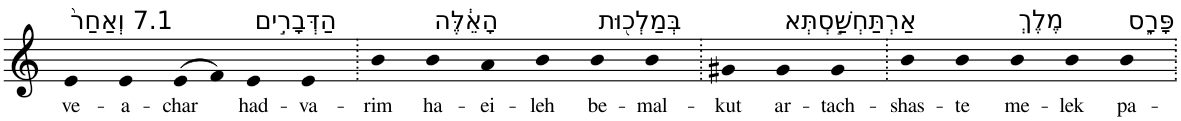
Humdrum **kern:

**kern	**text
*part1	*part1
*staff1	*staff1
*I"Piano	*
*I'Pno	*
*clefG2	*
*k[]	*
=1	=1
!LO:TX:a:t=7.1 וְאַחַר֙	!
!	!LO:LY:b
4e	ve-
!	!LO:LY:b
4e	-a-
!	!LO:LY:b
(>8e	-char
8f)	.
!LO:TX:a:t=הַדְּבָרִ֣ים	!
!	!LO:LY:b
4e	had-
!	!LO:LY:b
4e	-va-
=2.	=2.
!	!LO:LY:b
4b	-rim
!LO:TX:a:t=הָאֵ֔לֶּה	!
!	!LO:LY:b
4b	ha-
!	!LO:LY:b
4a	-ei-
!	!LO:LY:b
4b	-leh
!LO:TX:a:t=בְּמַלְכ֖וּת	!
!	!LO:LY:b
4b	be-
!	!LO:LY:b
4b	-mal-
=3.	=3.
!	!LO:LY:b
4g#X	-kut
!LO:TX:a:t=אַרְתַּחְשַׁ֣סְתְּא	!
!	!LO:LY:b
4g#	ar-
!	!LO:LY:b
4g#	-tach-
=4.	=4.
!	!LO:LY:b
4b	-shas-
!	!LO:LY:b
4b	-te
!LO:TX:a:t=מֶלֶךְ	!
!	!LO:LY:b
4b	me-
!	!LO:LY:b
4b	-lek
!LO:TX:a:t=פָּרָ֑ס	!
!	!LO:LY:b
4b	pa-
=.	=.
*-	*-
